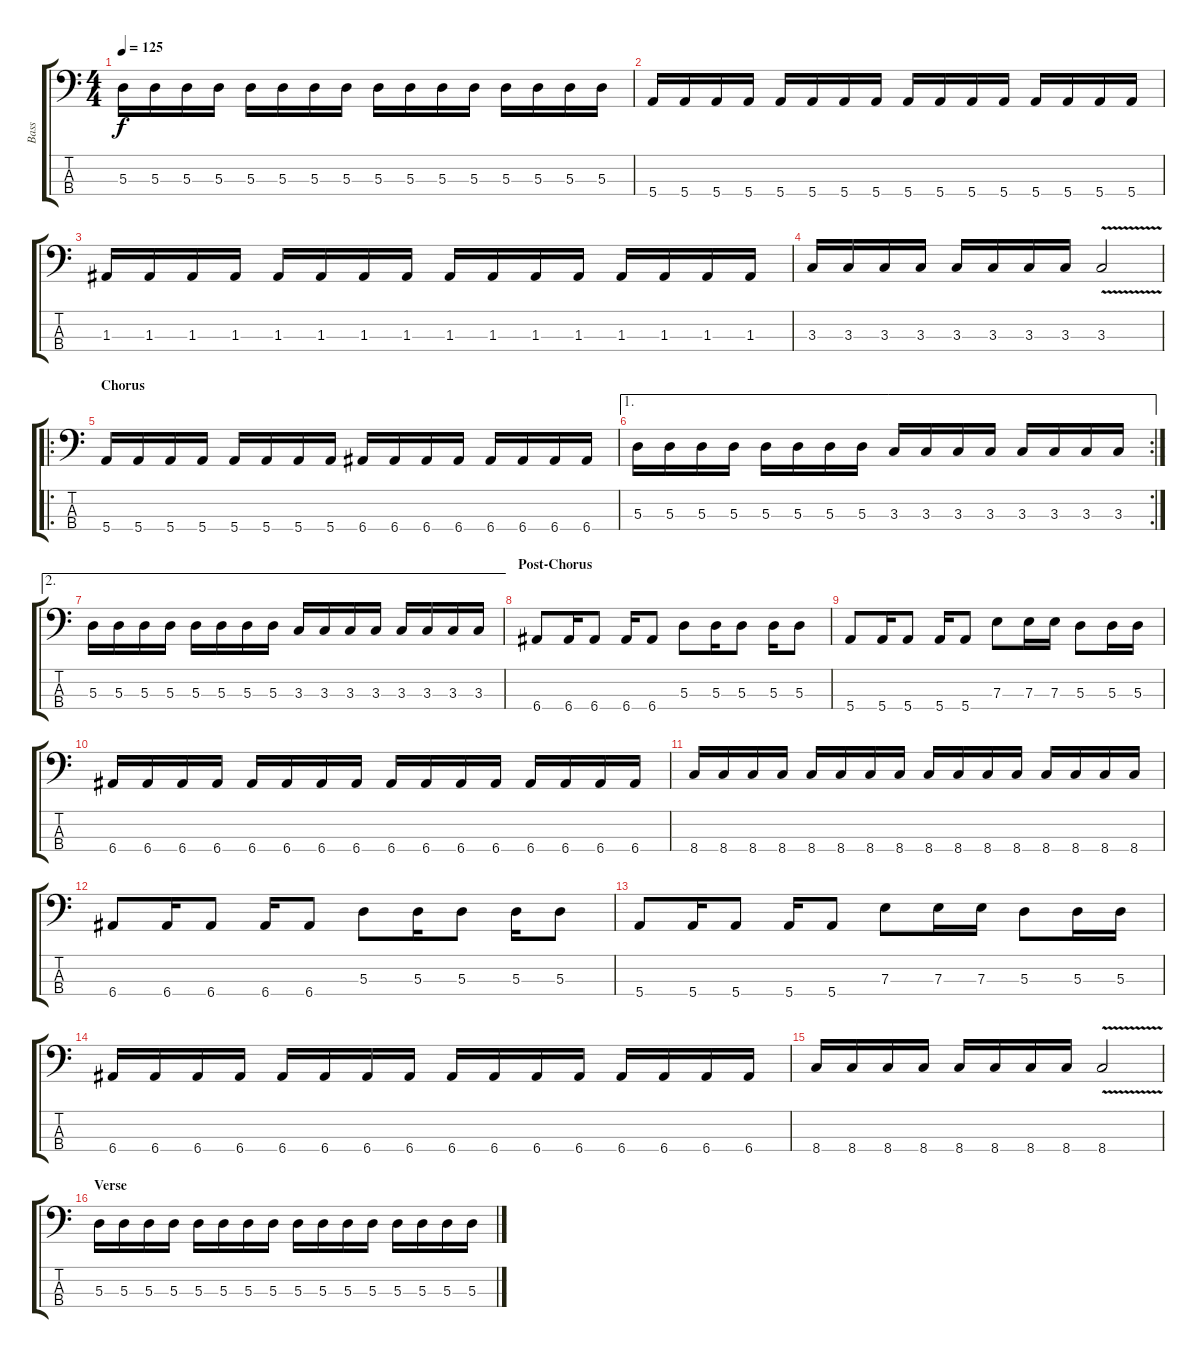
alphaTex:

\track ("Bass" "Bass") {instrument electricbasspick}
\staff {score tabs}
\tuning (G2 D2 A1 E1) {hide}
\ts (4 4)
\tempo 125
\clef f4
\ks c
5.3.16{dy f} 5.3.16 5.3.16 5.3.16 5.3.16 5.3.16 5.3.16 5.3.16 5.3.16 5.3.16 5.3.16 5.3.16 5.3.16 5.3.16 5.3.16 5.3.16 |
5.4.16 5.4.16 5.4.16 5.4.16 5.4.16 5.4.16 5.4.16 5.4.16 5.4.16 5.4.16 5.4.16 5.4.16 5.4.16 5.4.16 5.4.16 5.4.16 |
1.3.16 1.3.16 1.3.16 1.3.16 1.3.16 1.3.16 1.3.16 1.3.16 1.3.16 1.3.16 1.3.16 1.3.16 1.3.16 1.3.16 1.3.16 1.3.16 |
3.3.16 3.3.16 3.3.16 3.3.16 3.3.16 3.3.16 3.3.16 3.3.16 3.3{v}.2 |
\ro
\section ("" "Chorus")
5.4.16 5.4.16 5.4.16 5.4.16 5.4.16 5.4.16 5.4.16 5.4.16 6.4.16 6.4.16 6.4.16 6.4.16 6.4.16 6.4.16 6.4.16 6.4.16 |
\ae 1
\rc 2
5.3.16 5.3.16 5.3.16 5.3.16 5.3.16 5.3.16 5.3.16 5.3.16 3.3.16 3.3.16 3.3.16 3.3.16 3.3.16 3.3.16 3.3.16 3.3.16 |
\ae 2
5.3.16 5.3.16 5.3.16 5.3.16 5.3.16 5.3.16 5.3.16 5.3.16 3.3.16 3.3.16 3.3.16 3.3.16 3.3.16 3.3.16 3.3.16 3.3.16 |
\section ("" "Post-Chorus")
6.4.8 6.4.16 6.4.8 6.4.16 6.4.8 5.3.8 5.3.16 5.3.8 5.3.16 5.3.8 |
5.4.8 5.4.16 5.4.8 5.4.16 5.4.8 7.3.8 7.3.16 7.3.16 5.3.8 5.3.16 5.3.16 |
6.4.16 6.4.16 6.4.16 6.4.16 6.4.16 6.4.16 6.4.16 6.4.16 6.4.16 6.4.16 6.4.16 6.4.16 6.4.16 6.4.16 6.4.16 6.4.16 |
8.4.16 8.4.16 8.4.16 8.4.16 8.4.16 8.4.16 8.4.16 8.4.16 8.4.16 8.4.16 8.4.16 8.4.16 8.4.16 8.4.16 8.4.16 8.4.16 |
6.4.8 6.4.16 6.4.8 6.4.16 6.4.8 5.3.8 5.3.16 5.3.8 5.3.16 5.3.8 |
5.4.8 5.4.16 5.4.8 5.4.16 5.4.8 7.3.8 7.3.16 7.3.16 5.3.8 5.3.16 5.3.16 |
6.4.16 6.4.16 6.4.16 6.4.16 6.4.16 6.4.16 6.4.16 6.4.16 6.4.16 6.4.16 6.4.16 6.4.16 6.4.16 6.4.16 6.4.16 6.4.16 |
8.4.16 8.4.16 8.4.16 8.4.16 8.4.16 8.4.16 8.4.16 8.4.16 8.4{v}.2 |
\section ("" "Verse")
5.3.16 5.3.16 5.3.16 5.3.16 5.3.16 5.3.16 5.3.16 5.3.16 5.3.16 5.3.16 5.3.16 5.3.16 5.3.16 5.3.16 5.3.16 5.3.16
